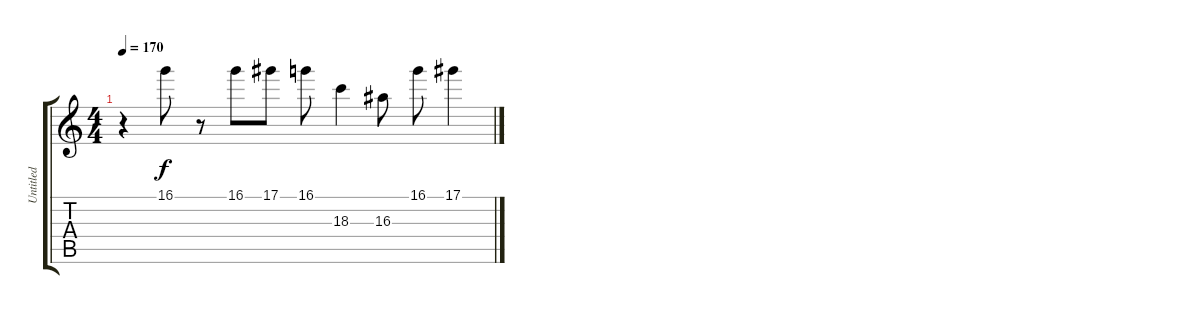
\track ("Untitled" "Untitled") {instrument distortionguitar}
\staff {score tabs}
\tuning (Eb4 Bb3 Gb3 Db3 Ab2 Eb2) {hide}
\ts (4 4)
\tempo 170
\clef g2
\ks c
r.4{dy f} 16.1.8 r.8 16.1.8 17.1.8 16.1.8 18.3.4 16.3.8 16.1.8 17.1.4
